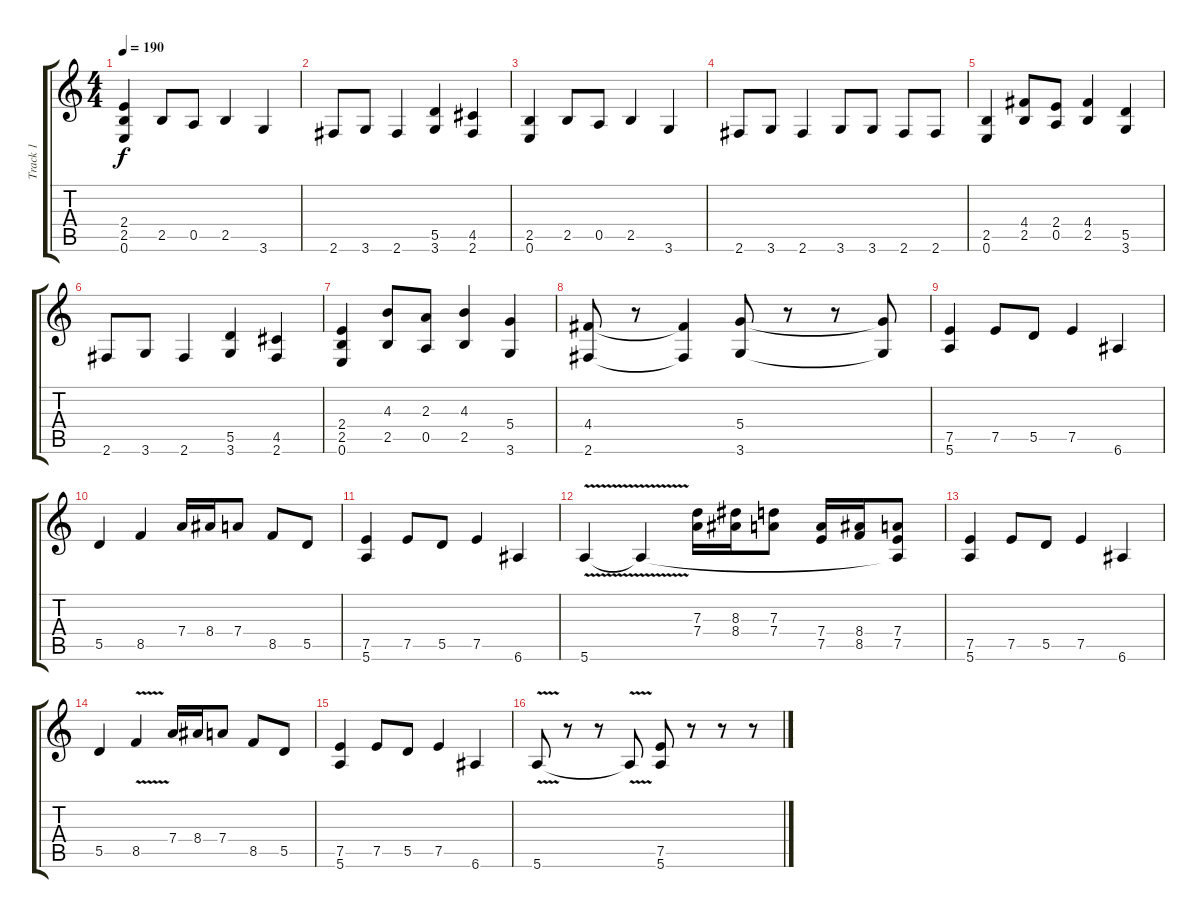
\track ("Track 1" "Track 1") {instrument distortionguitar}
\staff {score tabs}
\tuning (E4 B3 G3 D3 A2 E2) {hide}
\ts (4 4)
\tempo 190
\clef g2
\ks c
(2.4 2.5 0.6).4{dy f} 2.5.8 0.5.8 2.5.4 3.6.4 |
2.6.8 3.6.8 2.6.4 (5.5 3.6).4 (4.5 2.6).4 |
(2.5 0.6).4 2.5.8 0.5.8 2.5.4 3.6.4 |
2.6.8 3.6.8 2.6.4 3.6.8 3.6.8 2.6.8 2.6.8 |
(2.5 0.6).4 (4.4 2.5).8 (2.4 0.5).8 (4.4 2.5).4 (5.5 3.6).4 |
2.6.8 3.6.8 2.6.4 (5.5 3.6).4 (4.5 2.6).4 |
(2.4 2.5 0.6).4 (4.3 2.5).8 (2.3 0.5).8 (4.3 2.5).4 (5.4 3.6).4 |
(4.4 2.6).8 r.8 (4.4{t} 2.6{t}).4 (5.4 3.6).8 r.8 r.8 (5.4{t} 3.6{t}).8 |
(7.5 5.6).4 7.5.8 5.5.8 7.5.4 6.6.4 |
5.5.4 8.5.4 7.4.16 8.4.16 7.4.8 8.5.8 5.5.8 |
(7.5 5.6).4 7.5.8 5.5.8 7.5.4 6.6.4 |
5.6{v}.4 5.6{t}.4 (7.3 7.4).16 (8.3 8.4).16 (7.3 7.4).8 (7.4 7.5).16 (8.4 8.5).16 (7.4 7.5 5.6{t}).8 |
(7.5 5.6).4 7.5.8 5.5.8 7.5.4 6.6.4 |
5.5.4 8.5{v}.4 7.4.16 8.4.16 7.4.8 8.5.8 5.5.8 |
(7.5 5.6).4 7.5.8 5.5.8 7.5.4 6.6.4 |
5.6{v}.8 r.8 r.8 5.6{t}.8 (7.5 5.6).8 r.8 r.8 r.8
